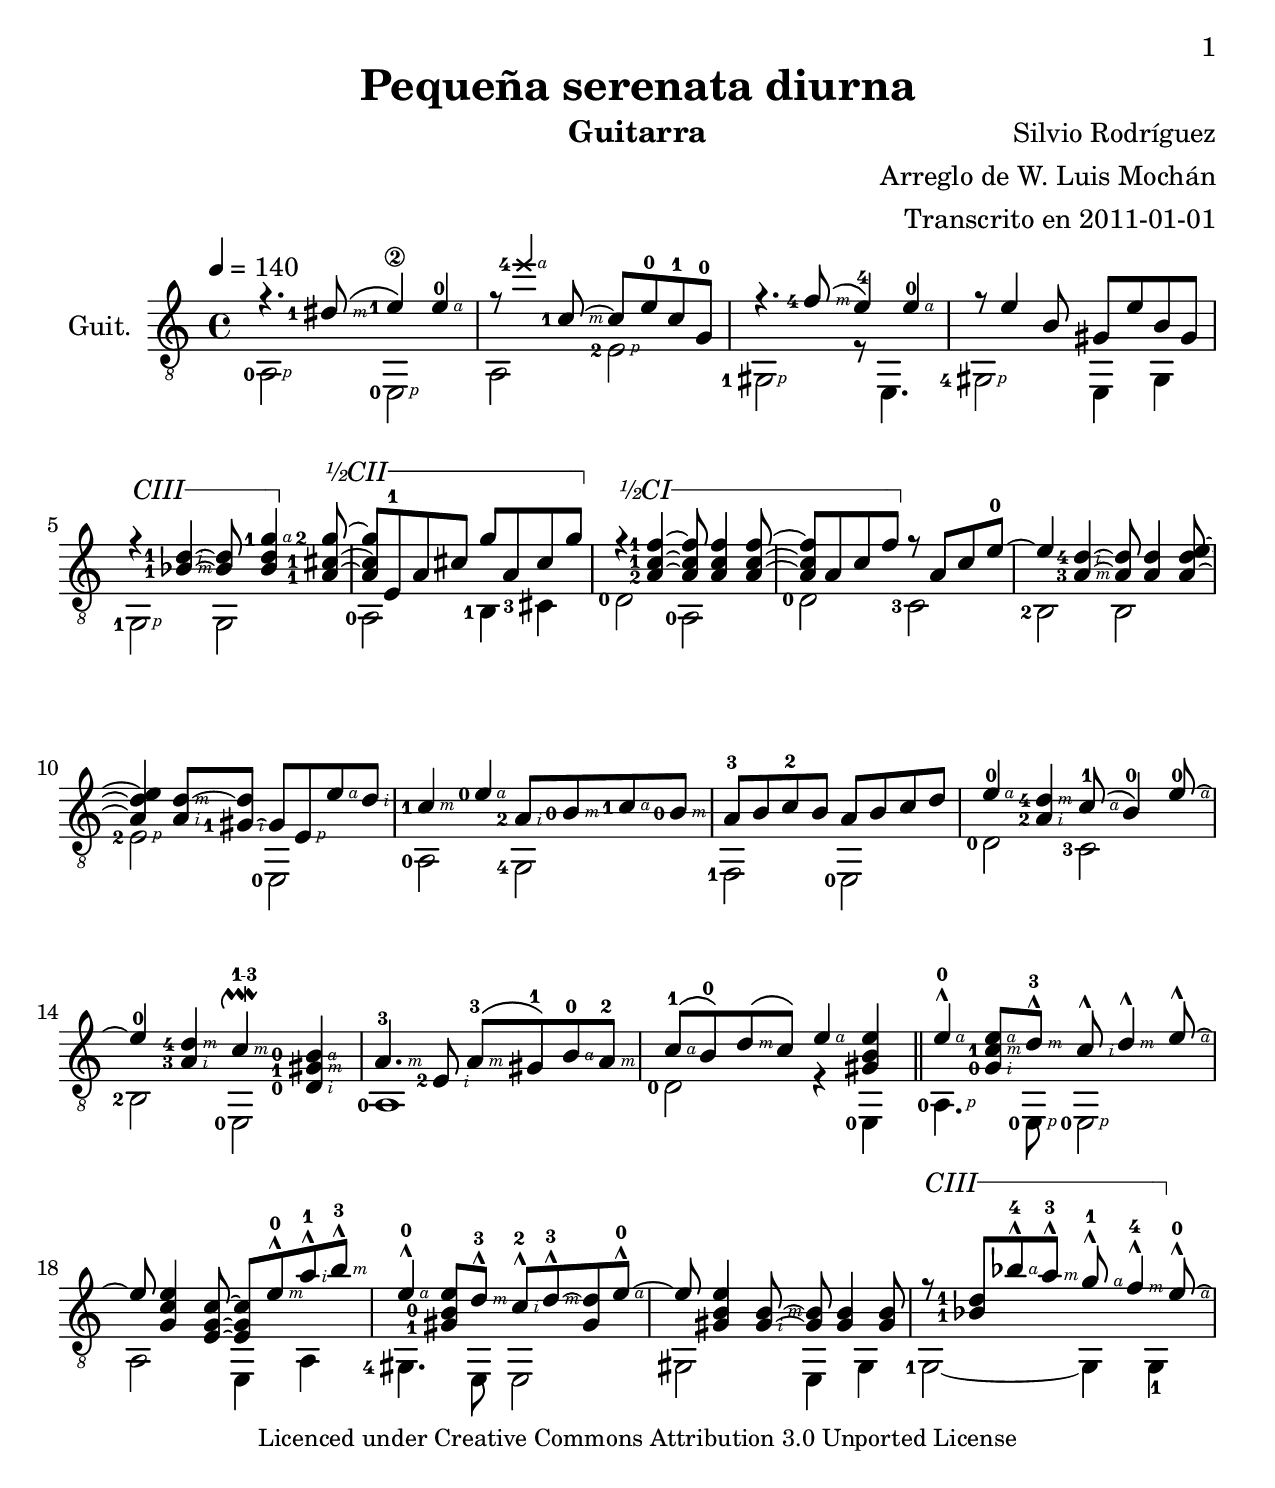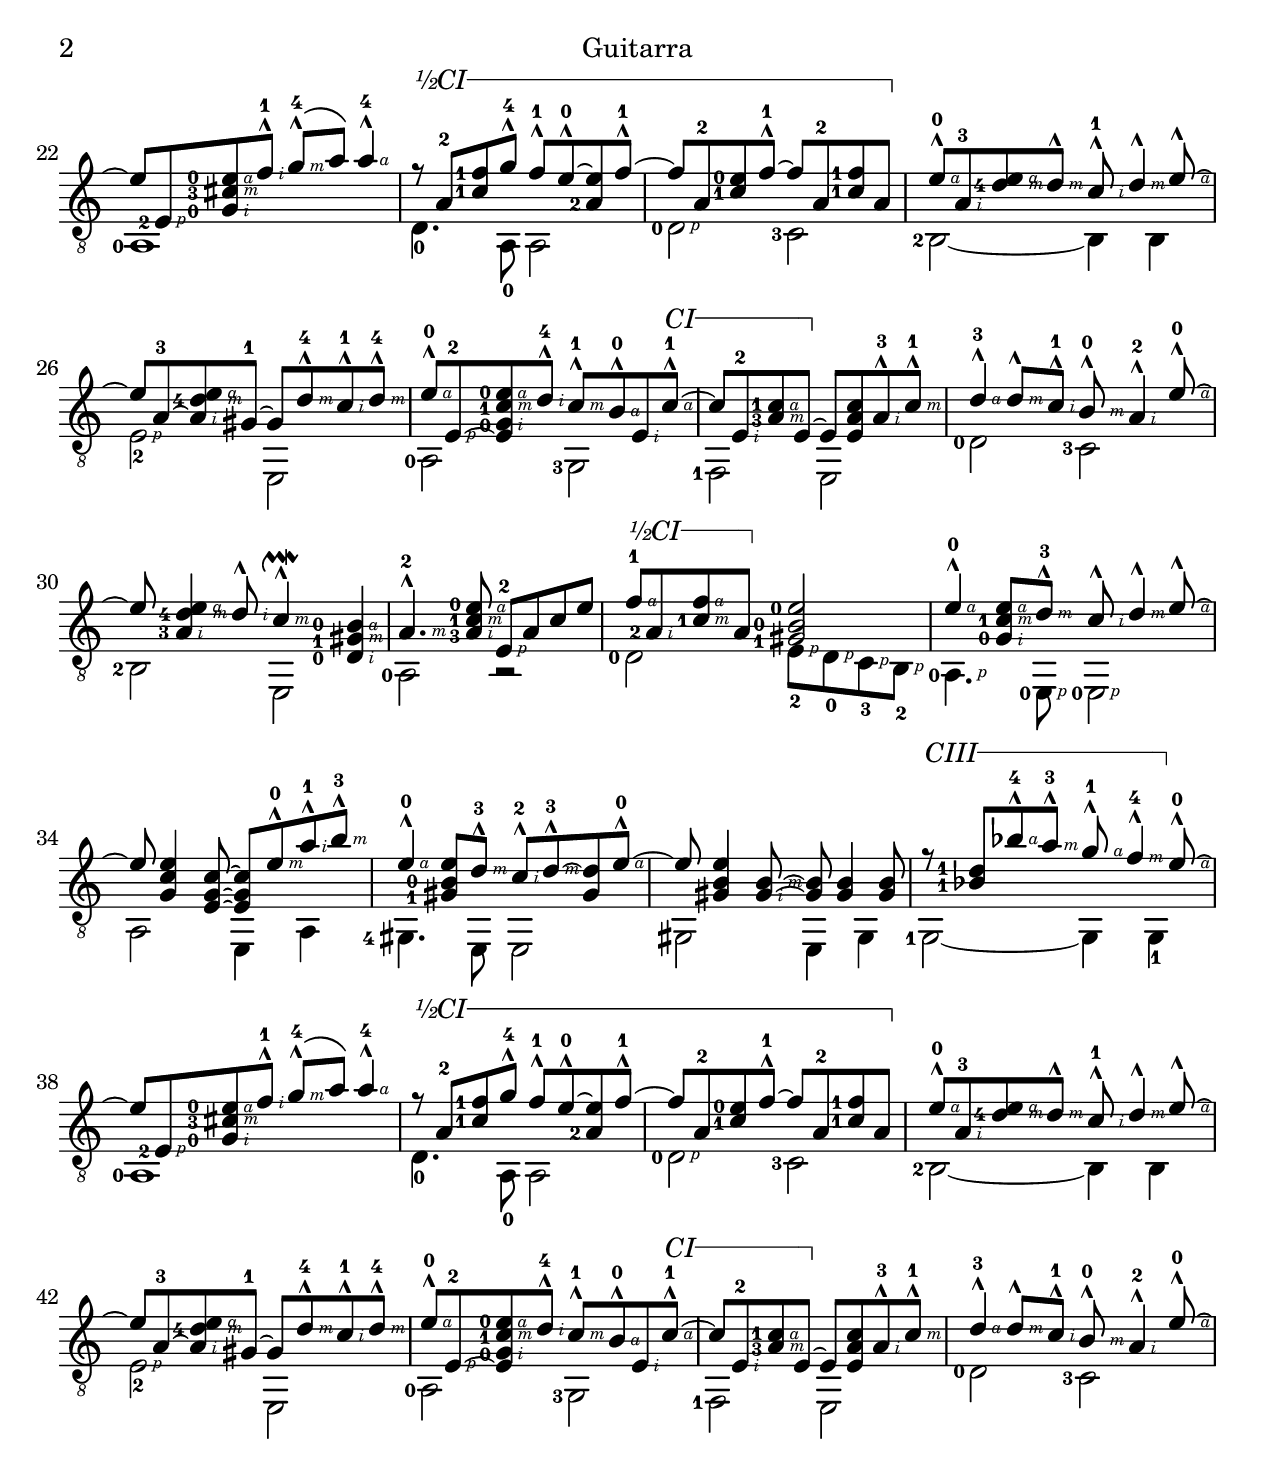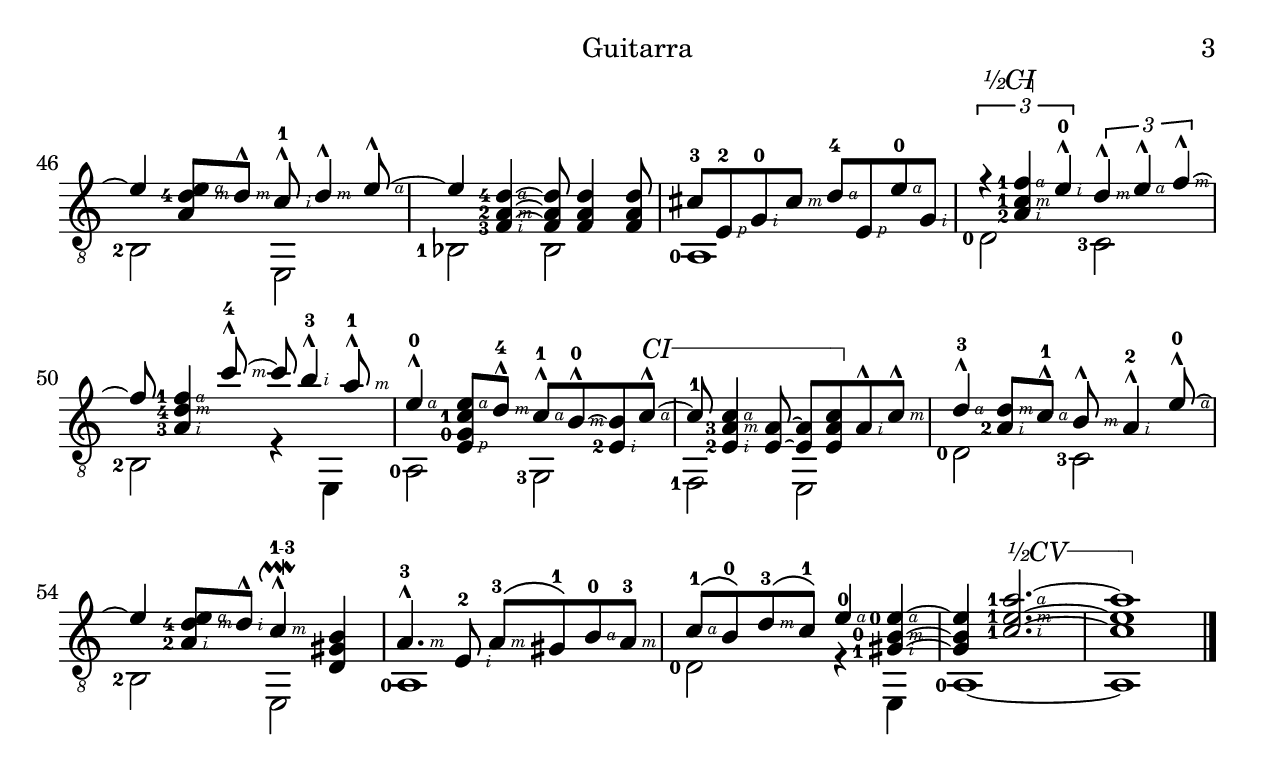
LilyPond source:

   \version "2.12.3"
#(define R rightHandFinger)
#(set-global-staff-size 23.5)
#(set-default-paper-size "letter")
cejilla = #(define-music-function (parser location sim)(string?)
	    #{
		 \override TextSpanner #'(bound-details left text) =
		 \markup {\general-align #Y #CENTER { $sim }}
		 \override TextSpanner #'(bound-details right text) =
		 \markup{\concat{\draw-line #'(1 . 0)\draw-line #'(0 . -1)}}
		 \override TextSpanner #'style = #'solid
	    #}
	    )
EC = \startTextSpan
FC = \stopTextSpan
FOl =  \set fingeringOrientations = #'(left) 
SEP =  \once\override NoteHead #'extra-spacing-width = #'(-1 . 0)
\header {
  title = "Pequeña serenata diurna"
  composer = "Silvio Rodríguez"
  instrument = "Guitarra"
  arranger = \markup{\right-column {"Arreglo de W. Luis Mochán" 
  "Transcrito en 2011-01-01" }}
  %  dedication = ""
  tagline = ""
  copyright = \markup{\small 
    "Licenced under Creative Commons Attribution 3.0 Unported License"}
  }

uno = { \FOl r4. <dis-1-\R #3 >8\( <e-1\2>4\) <e -\R#4 >-0 | } %1
dos = { r8 \once\override Voice.NoteHead #'style = #'cross  <e'-4-\R#4 >4 <c,-1-\R#3 >8~ c e-0 c-1 g-0 | } %2 
tres = { r4. <f'-4-\R#3 >8\( e4-4\) <e -\R#4 >-0 }
cuatro = { r8 e4 b8 gis e' b gis | } %4
cinco = { \cejilla "CIII" r4\EC <d'-1-\R#2 bes-1-\R#3 >~<d bes>8 
	  <g-1-\R#4 d bes>4\FC
	  \cejilla "½CII" <g-2 cis,-1 a-1>8\EC~ |}
seis =  {<g cis, a>8 e,-1 a cis g' a, cis g'\FC |}
siete = { \cejilla "½CI" r4\EC <f-1 c-1 a-2 >4~<f c a>8 <f c a>4 <f c a>8~ |} 
ocho = {<f c a>8 a,8 c  f\FC r8 a, c e-0~ |}
nueve = {e4 <d-4-\R#2 a-3-\R#3 >~<d a>8 <d a>4 <e d a>8~ | }
diez = { <e d a>4 <d~-\R#3 a-\R#2 >8 <d gis,~-1-\R#2 >8 gis, 
	 <e-\R#1 > <e'-\R#4 >  <d-\R#2 > | } 
oonce = {<c-1-\R#3 >4 <e-0-\R#4 > <a,-2-\R#2 >8 <b-0-\R#3  > 
	  <c-1-\R#4 > <b-0-\R#3 > |}
doce = {a8-3 b c-2 b a b c d |}
trece = {<e-\R#4 >4-0 <d-4-\R#3 a-2-\R#2 > <c-\R#4 >8-1\( <b >4-0\) 
	  <e-\R#4 >8~-0 |}
catorce = { e4-0 <d-4-\R#3 a-3-\R#2 >4
	    <c-\R#3 >4^\upmordent-\markup{\finger "1-3"}
	    <b-\R#4 -0 gis-1-\R#3 d-0-\R#2 > | }
quince = {<a-\R#3 >4.-3 <e-2-\R#2 >8 <a-\R#3 >-3\( 
	   <gis >-1\) <b-\R#4 >-0 <a-\R#3 >-2 |}
dieciseis = { <c-\R#4 >-1\( <b >-0\) <d-\R#3 >\( <c >\) <e-\R#4 >4 <e b gis> |}
diecisiete = { <e -\R#4  >4-^-0 <e -\R#4  c-1 -\R#3  g-0 -\R#2  >8 <d -\R#3  >-3-^ <c -\R#2 >-^ 
	       <d -\R#3 >4-^ <e -\R#4 >8~-^ | }
dieciocho = {e <e c g>4 <c g e>8~<c g e> <e -\R#3 >-^-0 <a -\R#2 >-^-1 <b -\R#3 >-3-^ | }
diecinueve = { <e, -\R#4 >4-^-0 <e b-0 gis-1>8 <d -\R#3 >-^-3 <c -\R#2 >-^-2 
	       <d -\R#3 >-^-3~<d gis,> <e -\R#4 >-^-0~ |}
veinte = {e <e b gis>4 <b -\R#3  gis -\R#2 >8~<b gis> <b gis>4 <b gis>8~ |}
veintiuno = {r8 <d-1 bes-1> <bes' -\R#4 >-4-^ <a -\R#3 >-^-3 <g -\R#4 >-^-1 <f -\R#3 >4-^-4 
	     <e -\R#4 >8-^-0~ |  }
veintidos = {e8 <e,-2 -\R#1 > <e'-0 -\R#4  cis-3 -\R#3  g-0 -\R#2 >8 <f -\R#2 >-^-1 <g -\R#3 >8-^-4\(
             a8\)  <a -\R#4 >4-^-4 | }
veintitres = {\cejilla "½CI" r8\EC a,8-2 <f'-1 c-1>8 g-^-4 f8-^-1 e-^-0~ <e a,-2> f-^-1~ |  }
veinticuatro = {f a,-2 <e'-0 c-1> f-^-1~f a,-2 <f'-1 c-1> a,\FC | }
veinticinco = {<e' -\R#4 >8-^-0 <a, -\R#2 >-3 <e' -\R#4  d-4 -\R#3  > <d -\R#3 >-^ <c -\R#2 >-^-1 
		<d -\R#3 >4-^ <e -\R#4 >8-^~ | }
veintiseis = {e8 a,~-3 <e' -\R#4  d-4 -\R#3  a -\R#2 > gis,8-1~gis <d' -\R#3 >-^-4 
	      <c -\R#2 >-^-1 <d -\R#3 >-^-4  | }
veintisiete = {<e -\R#4 >8-^-0 <e, -\R#1 >-2~ <e'-0 -\R#4  c-1 -\R#3  g-0 -\R#2  e>8 <d -\R#2 >-^-4
		<c -\R#3 >-^-1 <b -\R#4 >-0-^ <e, -\R#2 > 
		\cejilla "CI" <c' -\R#4 >8-^-1~\EC | }
veintiocho = {c8 <e, -\R#2 >-2 <c'-1 -\R#4  a-3 -\R#3 > e,~\FC e <c' a e> <a -\R#2 >-^-3 
	      <c -\R#3 >-^-1 | }
veintinueve = {<d -\R#4 >4-^-3 <d -\R#3 >8-^ <c -\R#2 >-^-1 <b -\R#3 >-^-0 <a -\R#2 >4-^-2 
		<e' -\R#4 >8-^~-0 | } 
treinta = {e8 <e -\R#4  d-4 -\R#3  a-3 -\R#2 >4 <d -\R#2 >8-^ <c -\R#3 >4-^^\upmordent 
	   <b-0 -\R#4  gis-1 -\R#3  d-0 -\R#2 > | }
treintayuno = {<a -\R#3 >4.-^-2 <e'-0 -\R#4  c-1 -\R#3   a-3 -\R#2 >8 <e, -\R#1 >8-2 a c e }
treintaydos = {\cejilla "½CI" <f -\R#4 >-1\EC <a,-2 -\R#2 > <f' -\R#4  c-1 -\R#3 > a,\FC 
	       <e'-0 b-0 gis-1>2  }
treintaytres = \diecisiete
treintaycuatro = \dieciocho
treintaycinco = \diecinueve
treintayseis = \veinte
treintaysiete = \veintiuno
treintayocho = \veintidos
treintaynueve = \veintitres
cuarenta = \veinticuatro
cuarentayuno = \veinticinco
cuarentaydos = \veintiseis
cuarentaytres = \veintisiete
cuarentaycuatro = \veintiocho
cuarentaycinco = \veintinueve
cuarentayseis = {e4  <e -\R#4  d-4 -\R#3  a>8 <d -\R#3 >-^ <c -\R#2 >-^-1 
		 <d -\R#3 >4-^ <e -\R#4 >8-^~ |}
cuarentaysiete = {e4 <d-4 -\R#4  a-2 -\R#3  f-3 -\R#2 >~<d a f>8 
		  <d a f>4 <d a f>8 |}
cuarentayocho = {cis-3 <e, -\R#1 >-2 <g -\R#2 >-0 <cis -\R#3 > <d -\R#4 >-4 <e, -\R#1 > 
		 <e' -\R#4 >-0 <g, -\R#2 > |}
cuarentaynueve = {\cejilla "½CI" \times 2/3 {r4\EC <f'-1 -\R#4  c-1 -\R#3  a-2 -\R#2 >4\FC 
		  <e -\R#2 >-^-0 } \times 2/3 {<d -\R#3 >-^ <e -\R#4 >4-^  <f -\R#3 >-^~} |}
cincuenta = {f8 <f-1 -\R#4  d-4 -\R#3  a-3 -\R#2 >4 <c' -\R#3 >8-^-4~c <b -\R#2 >4-^-3 
	     <a -\R#3 >8-^-1 |}
cincuentayuno = {<e -\R#4 >4-^-0 <e -\R#4  c-1 g-0 e -\R#1 >8 <d -\R#3 >-^-4 <c -\R#4 >-^-1 
		  <b -\R#3 >-^-0~ <b e,-2 -\R#2 > \cejilla "CI" <c -\R#4 >-^~\EC | }
cincuentaydos = {c-1 <c -\R#4  a-3 -\R#3  e-2 -\R#2 >4 <a e>8~<a e> <c a e>\FC <a -\R#2 >-^ 
		 <c -\R#3 >-^ |}
cincuentaytres = {<d -\R#4 >4-^-3 <d -\R#3  a-2 -\R#2 >8 <c -\R#4 >-^-1 <b -\R#3 >-^ <a -\R#2 >4-^-2
		   <e' -\R#4 >8-^~-0 | }
cincuentaycuatro = {e4  <e -\R#4  d-4 -\R#3  a-2 -\R#2 >8 <d -\R#2 >-^ 
		    <c -\R#3 >4-\markup{\finger "1-3"}^^\upmordent 
		    <b gis d>  |}
cincuentaycinco = {<a -\R#3 >4.-^-3  <e -\R#2 >8-2 <a -\R#3 >-3\( 
		    <gis >-1\) <b -\R#4 >-0 <a -\R#3 >-3 |}
cincuentayseis = {<c -\R#4 >-1\( <b >-0\) <d -\R#3 >-3\( <c >-1\) <e -\R#4 >4-0 
		   <e-0 -\R#4  b-0 -\R#3  gis-1 -\R#2 >~ |}
cincuentaysiete = {<e b gis> \cejilla "½CV" <a-1 -\R#4  e-1 -\R#3  c-1 -\R#2 >2.\EC~ |}
cincuentayocho = {<a e c>1\FC |}

Uno = {  \FOl <a-0-\R #1 >2                       <e-0-\R#1 >            | } %1 
Dos = { a2                        <e'-2-\R#1 >           | } %2 
Tres = { <gis,-1-\R#1 >2                    r8   e4.            | }%3
Cuatro = { <gis-4-\R#1 >2                    e4 gis| } %4
Cinco = { <g-1-\R#1 >2 g |}
Seis = {<a-0> <b-1>4 <cis-3>|}
Siete = { <d-0>2 <a-0> |}
Ocho = {<d-0>2 <c-3> |}
Nueve = { <b-2>2 b }
Diez = { <e-2-\R#1 >2 <e,-0> | }
OOnce = { <a-0>2 <g-4> |}
Doce = {<f-1>2 <e-0> |}
Trece = {<d'-0>2 <c-3> |}
Catorce = {<b-2> <e,-0> |}
Quince = {<a-0>1  |}
Dieciseis = { <d-0>2 r4 <e,-0> |}
Diecisiete = {<a-0-\R#1 >4. <e-0-\R#1 >8 <e-0-\R#1 >2 |}
Dieciocho = {a2 e4 a | }
Diecinueve = {<gis-4>4. e8 e2 |}
Veinte = {gis e4 gis |}
Veintiuno = {\cejilla "CIII"<g-1>2\EC~ g4 g-1\FC |}
Veintidos = {<a-0>1 |}
Veintitres = {d4.-0 a8-0 a2 | }
Veinticuatro = {<d-0 -\R#1 > <c-3> }
Veinticinco = {<b-2>~ b4 b4 }
Veintiseis = {<e -\R#1  >2-2 e, }
Veintisiete = {<a-0> <g-3> }
Veintiocho = {<f-1> e }
Veintinueve = {<d'-0> <c-3> } 
Treinta = {<b-2> e, }
Treintayuno = {<a-0> r }
Treintaydos = {<d-0> <e -\R#1 >8-2 <d -\R#1 >-0 <c -\R#1 >-3 <b -\R#1 >-2  }
Treintaytres = \Diecisiete
Treintaycuatro = \Dieciocho
Treintaycinco = \Diecinueve
Treintayseis = \Veinte
Treintaysiete = \Veintiuno
Treintayocho = \Veintidos
Treintaynueve = \Veintitres
Cuarenta = \Veinticuatro
Cuarentayuno = \Veinticinco
Cuarentaydos = \Veintiseis
Cuarentaytres = \Veintisiete
Cuarentaycuatro = \Veintiocho
Cuarentaycinco = \Veintinueve
Cuarentayseis = {<b-2>2 e,}
Cuarentaysiete = {<bes'-1> bes }
Cuarentayocho = {<a-0>1}
Cuarentaynueve = {<d-0>2 <c-3>}
Cincuenta = {<b-2> r4 e,}
Cincuentayuno = {<a-0>2 <g-3>}
Cincuentaydos = {<f-1> e}
Cincuentaytres = {<d'-0> <c-3>}
Cincuentaycuatro = {<b-2> e, }
Cincuentaycinco = {<a-0>1}
Cincuentayseis = {<d-0>2 r4 e,}
Cincuentaysiete = {<a-0>1~}
Cincuentayocho = {a1}


intro = { \uno \dos \tres \cuatro \cinco \seis \siete \ocho \nueve
	\diez \oonce \doce \trece \catorce \quince \dieciseis} 
melodia	= { \diecisiete \dieciocho \diecinueve \veinte \veintiuno
	\veintidos \veintitres \veinticuatro \veinticinco \veintiseis
	\veintisiete \veintiocho \veintinueve \treinta \treintayuno
	\treintaydos \treintaytres \treintaycuatro \treintaycinco
	\treintayseis \treintaysiete \treintayocho \treintaynueve
	\cuarenta \cuarentayuno \cuarentaydos \cuarentaytres
	\cuarentaycuatro \cuarentaycinco \cuarentayseis
	\cuarentaysiete \cuarentayocho \cuarentaynueve \cincuenta
	\cincuentayuno \cincuentaydos \cincuentaytres
	\cincuentaycuatro \cincuentaycinco \cincuentayseis
	\cincuentaysiete \cincuentayocho
	}

introB =  { \Uno \Dos \Tres \Cuatro \Cinco \Seis \Siete \Ocho \Nueve \Diez
     \OOnce \Doce \Trece \Catorce \Quince \Dieciseis }
melodiaB = { \Diecisiete
	     \Dieciocho \Diecinueve \Veinte \Veintiuno \Veintidos
	     \Veintitres \Veinticuatro \Veinticinco \Veintiseis
	     \Veintisiete \Veintiocho \Veintinueve \Treinta \Treintayuno
	     \Treintaydos \Treintaytres \Treintaycuatro \Treintaycinco
	     \Treintayseis \Treintaysiete \Treintayocho \Treintaynueve 
	     \Cuarenta \Cuarentayuno
	     \Cuarentaydos \Cuarentaytres \Cuarentaycuatro \Cuarentaycinco
	     \Cuarentayseis \Cuarentaysiete \Cuarentayocho
	     \Cuarentaynueve  \Cincuenta 	\Cincuentayuno \Cincuentaydos
	     \Cincuentaytres	\Cincuentaycuatro \Cincuentaycinco
	     \Cincuentayseis	\Cincuentaysiete \Cincuentayocho
	     } 


\score {
  \new Staff {
    \time 4/4
    \clef "treble_8"
    \key a \minor
    \tempo 4=140
    \set Staff.instrumentName = #"Guit."
    \set Staff.midiInstrument = #"Acoustic Guitar (nylon)"

    << 
      \override Staff.TextScript
      #'(fret-diagram-details finger-code) = #'below-string
      
      \new Voice = "melodia" \relative c' {
	\voiceOne
				%      #(override-auto-beam-setting '(end * * 4 4) 1 4)
				%      #(override-auto-beam-setting '(end * * 4 4) 2 4)
				%      #(override-auto-beam-setting '(end * * 4 4) 3 4)
	\override StrokeFinger #'avoid-slur = #'around
	\intro \bar "||" \melodia \bar "|."
      }
      \new Voice = "bajo" \relative c {
	\voiceTwo
	\introB \melodiaB
      }
      
    >>
  }
  \midi {
    \context {
      \Score
      midiMinimumVolume = #1.0
    }
  }
  \layout{}
}
\paper {
  print-page-numer = ##t
  print-first-page-number = ##t
  bottom-margin = 2.0\cm
  top-margin = 2.0\cm
%  right-margin = 4.0\cm
%  left-margin = 2.0\cm
}

